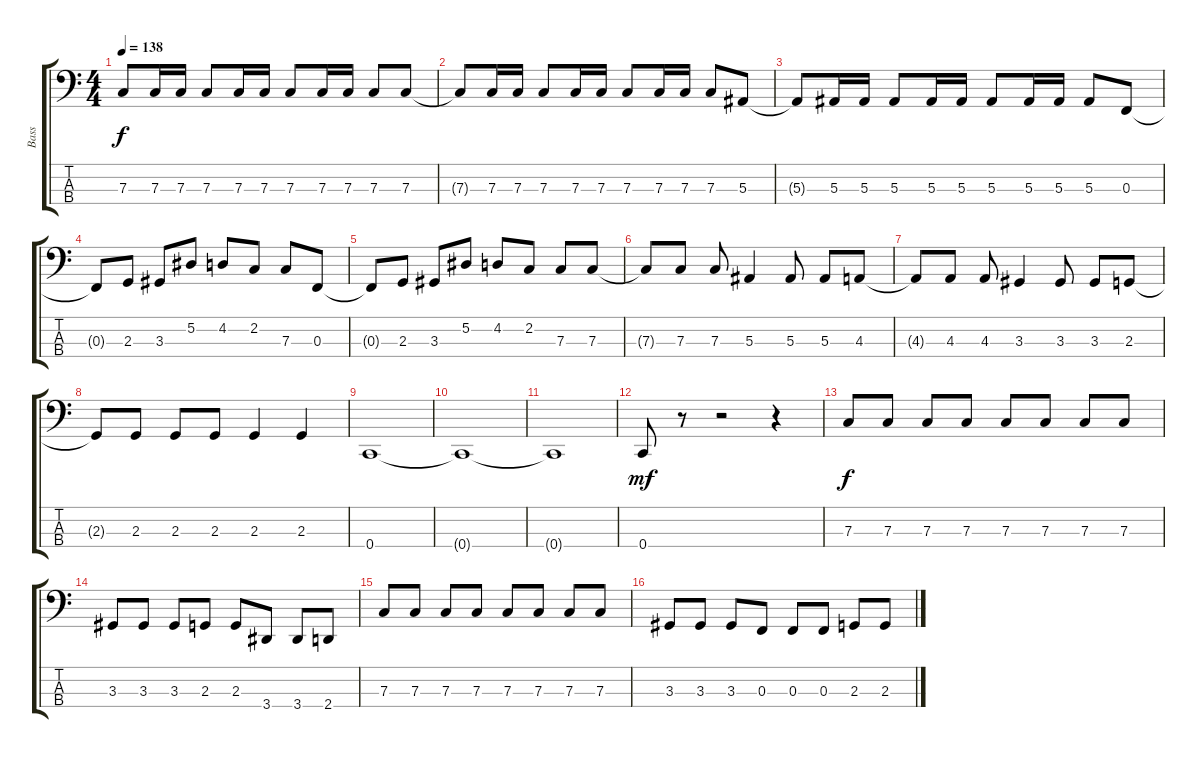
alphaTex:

\track ("Bass" "Bass") {instrument slapbass1}
\staff {score tabs}
\tuning (Eb2 Bb1 F1 C1) {hide}
\ts (4 4)
\tempo 138
\clef f4
\ks c
7.3{t}.8{dy f} 7.3.16 7.3.16 7.3.8 7.3.16 7.3.16 7.3.8 7.3.16 7.3.16 7.3.8 7.3.8 |
7.3{t}.8 7.3.16 7.3.16 7.3.8 7.3.16 7.3.16 7.3.8 7.3.16 7.3.16 7.3.8 5.3.8 |
5.3{t}.8 5.3.16 5.3.16 5.3.8 5.3.16 5.3.16 5.3.8 5.3.16 5.3.16 5.3.8 0.3.8 |
0.3{t}.8 2.3.8 3.3.8 5.2.8 4.2.8 2.2.8 7.3.8 0.3.8 |
0.3{t}.8 2.3.8 3.3.8 5.2.8 4.2.8 2.2.8 7.3.8 7.3.8 |
7.3{t}.8 7.3.8 7.3.8 5.3.4 5.3.8 5.3.8 4.3.8 |
4.3{t}.8 4.3.8 4.3.8 3.3.4 3.3.8 3.3.8 2.3.8 |
2.3{t}.8 2.3.8 2.3.8 2.3.8 2.3.4 2.3.4 |
0.4.1 |
0.4{t}.1 |
0.4{t}.1 |
0.4.8{dy mf} r.8 r.2 r.4 |
7.3.8{dy f} 7.3.8 7.3.8 7.3.8 7.3.8 7.3.8 7.3.8 7.3.8 |
3.3.8 3.3.8 3.3.8 2.3.8 2.3.8 3.4.8 3.4.8 2.4.8 |
7.3.8 7.3.8 7.3.8 7.3.8 7.3.8 7.3.8 7.3.8 7.3.8 |
3.3.8 3.3.8 3.3.8 0.3.8 0.3.8 0.3.8 2.3.8 2.3.8
